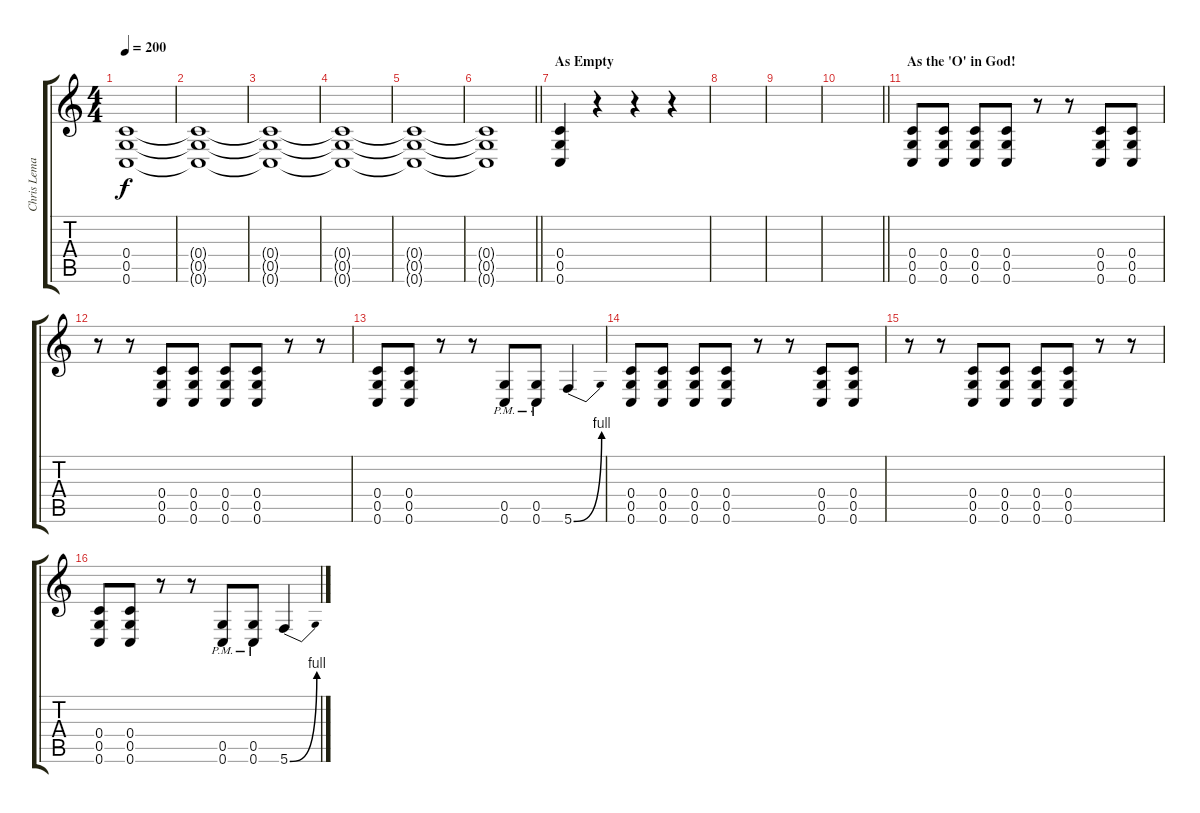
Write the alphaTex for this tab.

\track ("Chris Lemasters" "Chris Lema") {instrument overdrivenguitar}
\staff {score tabs}
\tuning (D4 A3 F3 C3 G2 C2) {hide}
\ts (4 4)
\tempo 200
\clef g2
\ks c
(0.4{t} 0.5{t} 0.6{t}).1{dy f} |
(0.4{t} 0.5{t} 0.6{t}).1 |
(0.4{t} 0.5{t} 0.6{t}).1 |
(0.4{t} 0.5{t} 0.6{t}).1 |
(0.4{t} 0.5{t} 0.6{t}).1 |
\barLineRight lightlight
(0.4{t} 0.5{t} 0.6{t}).1 |
\section ("" "As Empty")
(0.4 0.5 0.6).4 r.4 r.4 r.4 |
|
|
\barLineRight lightlight
|
\section ("" "As the 'O' in God!")
(0.4 0.5 0.6).8 (0.4 0.5 0.6).8 (0.4 0.5 0.6).8 (0.4 0.5 0.6).8 r.8 r.8 (0.4 0.5 0.6).8 (0.4 0.5 0.6).8 |
r.8 r.8 (0.4 0.5 0.6).8 (0.4 0.5 0.6).8 (0.4 0.5 0.6).8 (0.4 0.5 0.6).8 r.8 r.8 |
(0.4 0.5 0.6).8 (0.4 0.5 0.6).8 r.8 r.8 (0.5{pm} 0.6{pm}).8 (0.5{pm} 0.6{pm}).8 5.6{be (bend 0 0 60 4)}.4 |
(0.4 0.5 0.6).8 (0.4 0.5 0.6).8 (0.4 0.5 0.6).8 (0.4 0.5 0.6).8 r.8 r.8 (0.4 0.5 0.6).8 (0.4 0.5 0.6).8 |
r.8 r.8 (0.4 0.5 0.6).8 (0.4 0.5 0.6).8 (0.4 0.5 0.6).8 (0.4 0.5 0.6).8 r.8 r.8 |
(0.4 0.5 0.6).8 (0.4 0.5 0.6).8 r.8 r.8 (0.5{pm} 0.6{pm}).8 (0.5{pm} 0.6{pm}).8 5.6{be (bend 0 0 60 4)}.4
